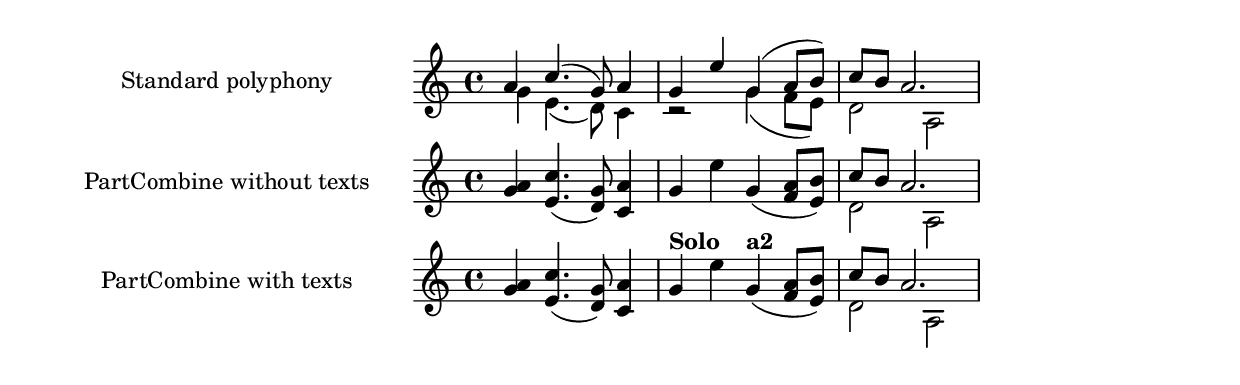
%% Do not edit this file; it is auto-generated from LSR http://lsr.dsi.unimi.it
%% This file is in the public domain.
\version "2.11.66"

\header {
  lsrtags = "simultaneous-notes, text"

  texidoces = "
La herramienta de combinación de partes ( instrucción
@code{\\partcombine}) permite la combinación de varias partes
diferentes sobre el mismo pentagrama.  Las indicaciones textuales
tales como \"solo\" o \"a2\" se añaden de forma predeterminada;
para quitarlas, sencillamente establezca la proopiedad
@code{printPartCombineTexts} al valor \"falso\".  Para partituras
vocales (como himnos), no hay necesidad de añadir los textos
\"solo\" o \"a2\", por lo que se deben desactivar.  Sin embargo,
podría ser mejor no usarlo si hay solos, porque éstos no se
indicarán.  En tales casos podría ser preferible la notación
polifónica estándar.

Este fragmento de código presenta las tres formas en que se pueden
imprimir dos partes sobre un solo pentagrama: polifonía estándar,
@code{\\partcombine} sin textos, y @code{\\partcombine} con
textos.

"
  doctitlees = "Combinar dos partes sobre el mismo pentagrama"

  texidoc = "
The part combiner tool ( @code{\\partcombine} command ) allows the
combination of several different parts on the same staff.  Text
directions such as \"solo\" or \"a2\" are added by default; to remove
them, simply set the property @code{printPartCombineTexts} to
\"false\". For vocal scores (hymns), there is no need to add
\"solo\"/\"a2\" texts, so they should be switched off.  However, it
might be better not to use it if there are any solos, as they won't be
indicated.  In such cases, standard polyphonic notation may be
preferable.

This snippet presents the three ways two parts can be printed on a same
staff: standard polyphony, @code{\\partcombine} without texts, and
@code{\\partcombine} with texts.




"
  doctitle = "Combining two parts on the same staff"
} % begin verbatim

musicUp = \relative c'' {
  \time 4/4
  a4 c4.( g8) a4 |
  g4 e' g,( a8 b) |
  c b a2.
}

musicDown = \relative c'' {
  g4 e4.( d8) c4 |
  r2 g'4( f8 e) |
  d2 \stemDown a
}

\score {
  <<
    <<
    \new Staff {
      \set Staff.instrumentName = "Standard polyphony  "
      << \musicUp \\ \musicDown >>
    }
    \new Staff \with { printPartCombineTexts = ##f } {
      \set Staff.instrumentName = "PartCombine without texts  "
      \partcombine \musicUp \musicDown
    }
    \new Staff {
      \set Staff.instrumentName = "PartCombine with texts  "
      \partcombine \musicUp \musicDown
    }
    >>
  >>
  \layout {
    indent = 6.0\cm
    \context {
      \Score
      \override SystemStartBar #'collapse-height = #30
    }
  }
}
